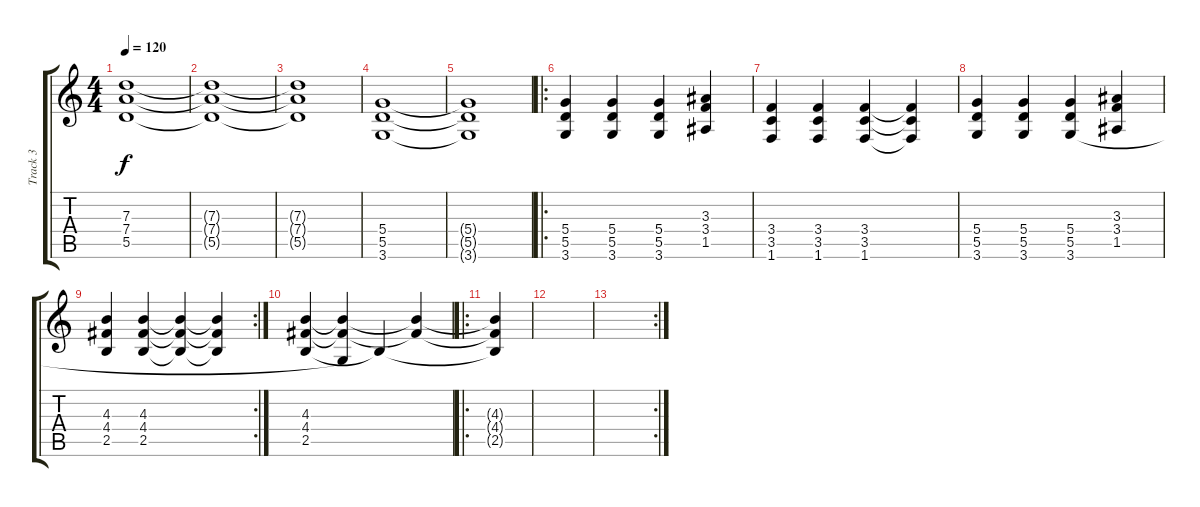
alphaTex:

\track ("Track 3" "Track 3") {instrument distortionguitar}
\staff {score tabs}
\tuning (E4 B3 G3 D3 A2 E2) {hide}
\ts (4 4)
\tempo 120
\clef g2
\ks c
(7.3 7.4 5.5).1{dy f volume 9} |
(7.3{t} 7.4{t} 5.5{t}).1{volume 10} |
(7.3{t} 7.4{t} 5.5{t}).1{volume 12} |
(5.4 5.5 3.6).1{volume 12} |
(5.4{t} 5.5{t} 3.6{t}).1{volume 14} |
\ro
(5.4 5.5 3.6).4 (5.4 5.5 3.6).4 (5.4 5.5 3.6).4 (3.3 3.4 1.5).4 |
(3.4 3.5 1.6).4 (3.4 3.5 1.6).4 (3.4 3.5 1.6).4 (3.4{t} 3.5{t} 1.6{t}).4 |
(5.4 5.5 3.6).4 (5.4 5.5 3.6).4 (5.4 5.5 3.6).4 (3.3 3.4 1.5).4 |
\rc 2
(4.3 4.4 2.5).4 (4.3 4.4 2.5).4 (4.3{t} 4.4{t} 2.5{t}).4 (4.3{t} 4.4{t} 2.5{t}).4 |
(4.3 4.4 2.5).4 (4.3{t} 4.4{t} 3.6{t}).4 2.5{t}.4 (4.3{t} 4.4{t}).4 |
\ro
(4.3{t} 4.4{t} 2.5{t}).4 |
|
\rc 2
